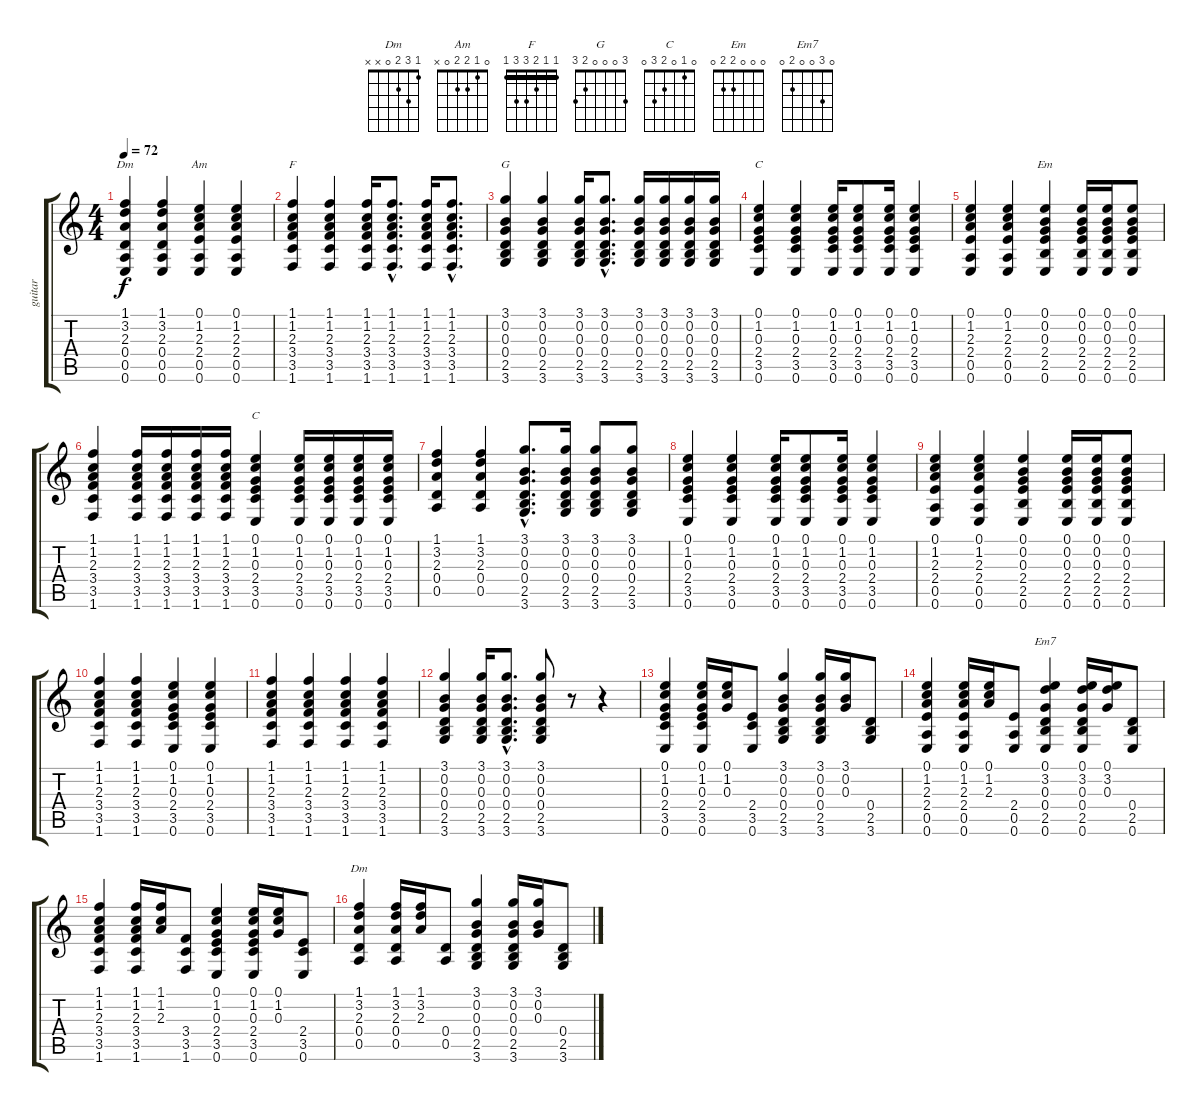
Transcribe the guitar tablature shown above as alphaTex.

\track ("guitar" "guitar") {instrument electricguitarjazz}
\staff {score tabs}
\tuning (E4 B3 G3 D3 A2 E2) {hide}
\chord ("Dm" 1 3 2 0 0 x)
\chord ("Am" 0 1 2 2 0 x)
\chord ("F" 1 1 2 3 3 1) {barre 1}
\chord ("G" 3 0 0 0 2 3)
\chord ("C" 0 1 0 2 3 x)
\chord ("Em" 0 0 0 2 2 0)
\chord ("C" 0 1 0 2 3 0)
\chord ("Em7" 0 3 0 0 2 0)
\chord ("Dm" 1 3 2 0 x x)
\ts (4 4)
\tempo 72
\clef g2
\ks c
(1.1 3.2 2.3 0.4 0.5 0.6).4{ch "Dm" dy f} (1.1 3.2 2.3 0.4 0.5 0.6).4 (0.1 1.2 2.3 2.4 0.5 0.6).4{ch "Am"} (0.1 1.2 2.3 2.4 0.5 0.6).4 |
(1.1 1.2 2.3 3.4 3.5 1.6).4{ch "F"} (1.1 1.2 2.3 3.4 3.5 1.6).4 (1.1 1.2 2.3 3.4 3.5 1.6).16 (1.1{hac} 1.2{hac} 2.3{hac} 3.4{hac} 3.5{hac} 1.6{hac}).8{d} (1.1 1.2 2.3 3.4 3.5 1.6).16 (1.1{hac} 1.2{hac} 2.3{hac} 3.4{hac} 3.5{hac} 1.6{hac}).8{d} |
(3.1 0.2 0.3 0.4 2.5 3.6).4{ch "G"} (3.1 0.2 0.3 0.4 2.5 3.6).4 (3.1 0.2 0.3 0.4 2.5 3.6).16 (3.1{hac} 0.2{hac} 0.3{hac} 0.4{hac} 2.5{hac} 3.6{hac}).8{d} (3.1 0.2 0.3 0.4 2.5 3.6).16 (3.1 0.2 0.3 0.4 2.5 3.6).16 (3.1 0.2 0.3 0.4 2.5 3.6).16 (3.1 0.2 0.3 0.4 2.5 3.6).16 |
(0.1 1.2 0.3 2.4 3.5 0.6).4{ch "C"} (0.1 1.2 0.3 2.4 3.5 0.6).4 (0.1 1.2 0.3 2.4 3.5 0.6).16 (0.1 1.2 0.3 2.4 3.5 0.6).8 (0.1 1.2 0.3 2.4 3.5 0.6).16 (0.1 1.2 0.3 2.4 3.5 0.6).4 |
(0.1 1.2 2.3 2.4 0.5 0.6).4 (0.1 1.2 2.3 2.4 0.5 0.6).4 (0.1 0.2 0.3 2.4 2.5 0.6).4{ch "Em"} (0.1 0.2 0.3 2.4 2.5 0.6).16 (0.1 0.2 0.3 2.4 2.5 0.6).16 (0.1 0.2 0.3 2.4 2.5 0.6).8 |
(1.1 1.2 2.3 3.4 3.5 1.6).4 (1.1 1.2 2.3 3.4 3.5 1.6).16 (1.1 1.2 2.3 3.4 3.5 1.6).16 (1.1 1.2 2.3 3.4 3.5 1.6).16 (1.1 1.2 2.3 3.4 3.5 1.6).16 (0.1 1.2 0.3 2.4 3.5 0.6).4{ch "C"} (0.1 1.2 0.3 2.4 3.5 0.6).16 (0.1 1.2 0.3 2.4 3.5 0.6).16 (0.1 1.2 0.3 2.4 3.5 0.6).16 (0.1 1.2 0.3 2.4 3.5 0.6).16 |
(1.1 3.2 2.3 0.4 0.5).4 (1.1 3.2 2.3 0.4 0.5).4 (3.1{hac} 0.2{hac} 0.3{hac} 0.4{hac} 2.5{hac} 3.6{hac}).8{d} (3.1 0.2 0.3 0.4 2.5 3.6).16 (3.1 0.2 0.3 0.4 2.5 3.6).8 (3.1 0.2 0.3 0.4 2.5 3.6).8 |
(0.1 1.2 0.3 2.4 3.5 0.6).4 (0.1 1.2 0.3 2.4 3.5 0.6).4 (0.1 1.2 0.3 2.4 3.5 0.6).16 (0.1 1.2 0.3 2.4 3.5 0.6).8 (0.1 1.2 0.3 2.4 3.5 0.6).16 (0.1 1.2 0.3 2.4 3.5 0.6).4 |
(0.1 1.2 2.3 2.4 0.5 0.6).4 (0.1 1.2 2.3 2.4 0.5 0.6).4 (0.1 0.2 0.3 2.4 2.5 0.6).4 (0.1 0.2 0.3 2.4 2.5 0.6).16 (0.1 0.2 0.3 2.4 2.5 0.6).16 (0.1 0.2 0.3 2.4 2.5 0.6).8 |
(1.1 1.2 2.3 3.4 3.5 1.6).4 (1.1 1.2 2.3 3.4 3.5 1.6).4 (0.1 1.2 0.3 2.4 3.5 0.6).4 (0.1 1.2 0.3 2.4 3.5 0.6).4 |
(1.1 1.2 2.3 3.4 3.5 1.6).4 (1.1 1.2 2.3 3.4 3.5 1.6).4 (1.1 1.2 2.3 3.4 3.5 1.6).4 (1.1 1.2 2.3 3.4 3.5 1.6).4 |
(3.1 0.2 0.3 0.4 2.5 3.6).4 (3.1 0.2 0.3 0.4 2.5 3.6).16 (3.1{hac} 0.2{hac} 0.3{hac} 0.4{hac} 2.5{hac} 3.6{hac}).8{d} (3.1 0.2 0.3 0.4 2.5 3.6).8 r.8 r.4 |
(0.1 1.2 0.3 2.4 3.5 0.6).4 (0.1 1.2 0.3 2.4 3.5 0.6).16 (0.1 1.2 0.3).16 (2.4 3.5 0.6).8 (3.1 0.2 0.3 0.4 2.5 3.6).4 (3.1 0.2 0.3 0.4 2.5 3.6).16 (3.1 0.2 0.3).16 (0.4 2.5 3.6).8 |
(0.1 1.2 2.3 2.4 0.5 0.6).4 (0.1 1.2 2.3 2.4 0.5 0.6).16 (0.1 1.2 2.3).16 (2.4 0.5 0.6).8 (0.1 3.2 0.3 0.4 2.5 0.6).4{ch "Em7"} (0.1 3.2 0.3 0.4 2.5 0.6).16 (0.1 3.2 0.3).16 (0.4 2.5 0.6).8 |
(1.1 1.2 2.3 3.4 3.5 1.6).4 (1.1 1.2 2.3 3.4 3.5 1.6).16 (1.1 1.2 2.3).16 (3.4 3.5 1.6).8 (0.1 1.2 0.3 2.4 3.5 0.6).4 (0.1 1.2 0.3 2.4 3.5 0.6).16 (0.1 1.2 0.3).16 (2.4 3.5 0.6).8 |
(1.1 3.2 2.3 0.4 0.5).4{ch "Dm"} (1.1 3.2 2.3 0.4 0.5).16 (1.1 3.2 2.3).16 (0.4 0.5).8 (3.1 0.2 0.3 0.4 2.5 3.6).4 (3.1 0.2 0.3 0.4 2.5 3.6).16 (3.1 0.2 0.3).16 (0.4 2.5 3.6).8
